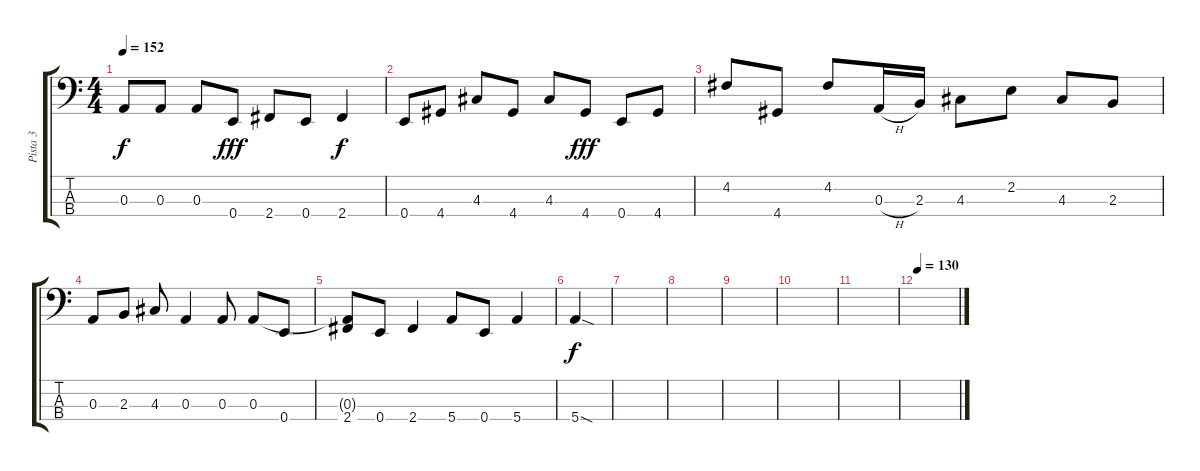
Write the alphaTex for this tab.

\track ("Pista 3" "Pista 3") {instrument electricbassfinger}
\staff {score tabs}
\tuning (G2 D2 A1 E1) {hide}
\ts (4 4)
\tempo 152
\clef f4
\ks c
0.3{t}.8{dy f} 0.3.8 0.3.8 0.4.8{dy fff} 2.4.8 0.4.8 2.4.4{dy f} |
0.4.8 4.4.8 4.3.8 4.4.8 4.3.8 4.4.8{dy fff} 0.4.8 4.4.8 |
4.2.8 4.4.8 4.2.8 0.3{h}.16 2.3.16 4.3.8 2.2.8 4.3.8 2.3.8 |
0.3.8 2.3.8 4.3.8 0.3.4 0.3.8 0.3.8 0.4.8 |
(0.3{t} 2.4).8 0.4.8 2.4.4 5.4.8 0.4.8 5.4.4 |
5.4{sod}.4{dy f} |
|
|
|
|
|
\tempo 130
